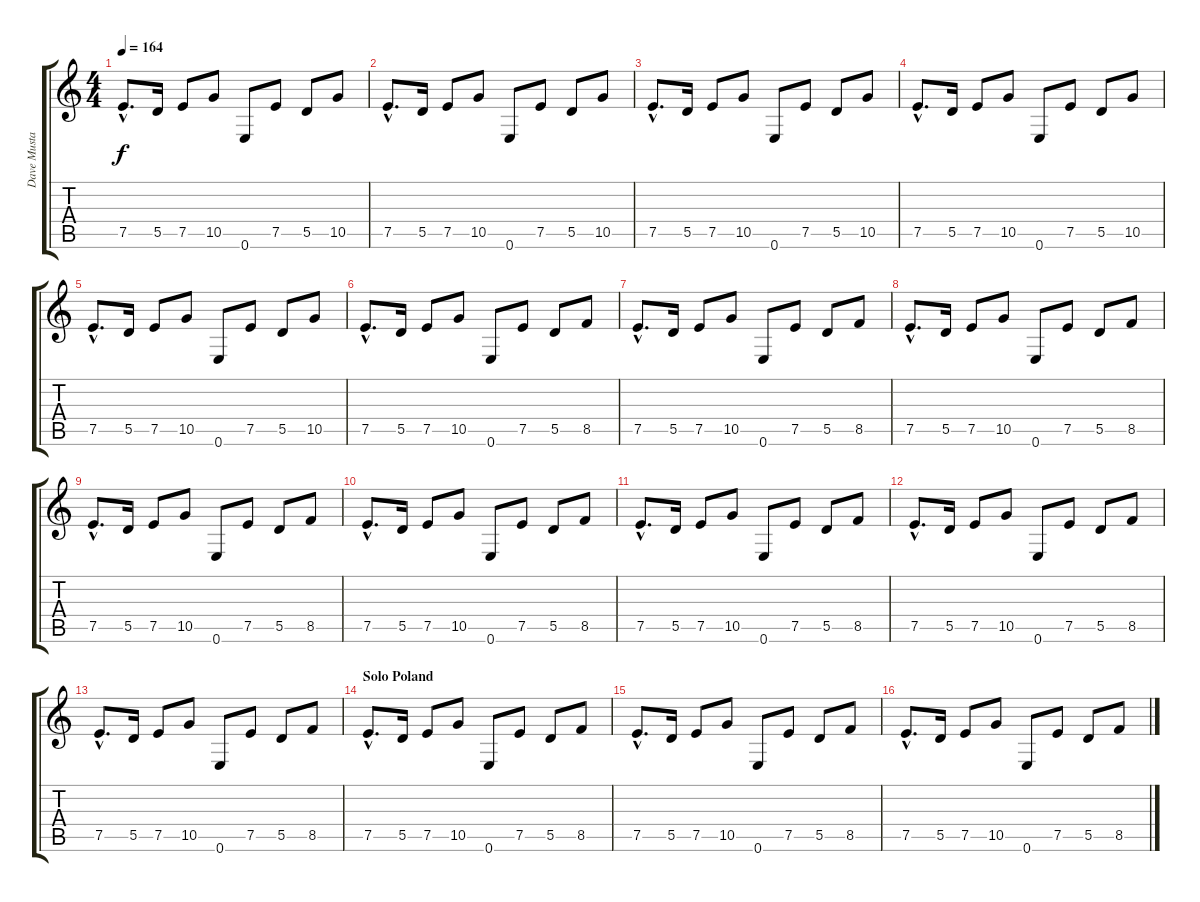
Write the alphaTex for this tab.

\track ("Dave Mustaine (Guitar)" "Dave Musta") {instrument overdrivenguitar}
\staff {score tabs}
\tuning (E4 B3 G3 D3 A2 E2) {hide}
\ts (4 4)
\tempo 164
\clef g2
\ks c
7.5{hac}.8{d dy f} 5.5.16 7.5.8 10.5.8 0.6.8 7.5.8 5.5.8 10.5.8 |
7.5{hac}.8{d} 5.5.16 7.5.8 10.5.8 0.6.8 7.5.8 5.5.8 10.5.8 |
7.5{hac}.8{d} 5.5.16 7.5.8 10.5.8 0.6.8 7.5.8 5.5.8 10.5.8 |
7.5{hac}.8{d} 5.5.16 7.5.8 10.5.8 0.6.8 7.5.8 5.5.8 10.5.8 |
7.5{hac}.8{d} 5.5.16 7.5.8 10.5.8 0.6.8 7.5.8 5.5.8 10.5.8 |
7.5{hac}.8{d} 5.5.16 7.5.8 10.5.8 0.6.8 7.5.8 5.5.8 8.5.8 |
7.5{hac}.8{d} 5.5.16 7.5.8 10.5.8 0.6.8 7.5.8 5.5.8 8.5.8 |
7.5{hac}.8{d} 5.5.16 7.5.8 10.5.8 0.6.8 7.5.8 5.5.8 8.5.8 |
7.5{hac}.8{d} 5.5.16 7.5.8 10.5.8 0.6.8 7.5.8 5.5.8 8.5.8 |
7.5{hac}.8{d} 5.5.16 7.5.8 10.5.8 0.6.8 7.5.8 5.5.8 8.5.8 |
7.5{hac}.8{d} 5.5.16 7.5.8 10.5.8 0.6.8 7.5.8 5.5.8 8.5.8 |
7.5{hac}.8{d} 5.5.16 7.5.8 10.5.8 0.6.8 7.5.8 5.5.8 8.5.8 |
7.5{hac}.8{d} 5.5.16 7.5.8 10.5.8 0.6.8 7.5.8 5.5.8 8.5.8 |
\section ("" "Solo Poland")
7.5{hac}.8{d} 5.5.16 7.5.8 10.5.8 0.6.8 7.5.8 5.5.8 8.5.8 |
7.5{hac}.8{d} 5.5.16 7.5.8 10.5.8 0.6.8 7.5.8 5.5.8 8.5.8 |
7.5{hac}.8{d} 5.5.16 7.5.8 10.5.8 0.6.8 7.5.8 5.5.8 8.5.8
